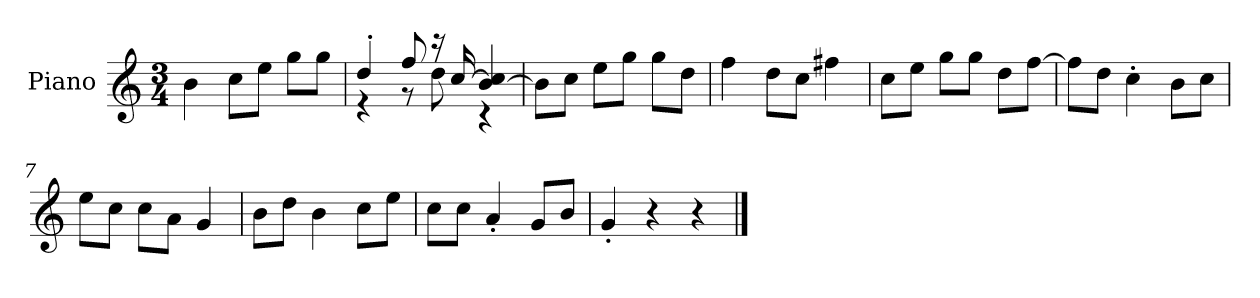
**kern
*part1
*staff1
*I"Piano
*I'P-no
*clefG2
*k[]
*M3/4
*MM174
=1
4b\
8cc\L
8ee\J
8gg\L
8gg\J
=2
*^
4dd'/	4r
8ff/	8r
16r	8dd\
[16cc/	.
[4b/ 4cc/]	4r
*v	*v
=3
8b\L]
8cc\J
8ee\L
8gg\J
8gg\L
8dd\J
=4
4ff\
8dd\L
8cc\J
4ff#X\
=5
8cc\L
8ee\J
8gg\L
8gg\J
8dd\L
[8ff\J
=6
8ff\L]
8dd\J
4cc'\
8b\L
8cc\J
=7
8ee\L
8cc\J
8cc\L
8a\J
4g/
!!LO:LB:g=z
=8
8b\L
8dd\J
4b\
8cc\L
8ee\J
=9
8cc\L
8cc\J
4a'/
8g/L
8b/J
=10
4g'/
4r
4r
==
*-
